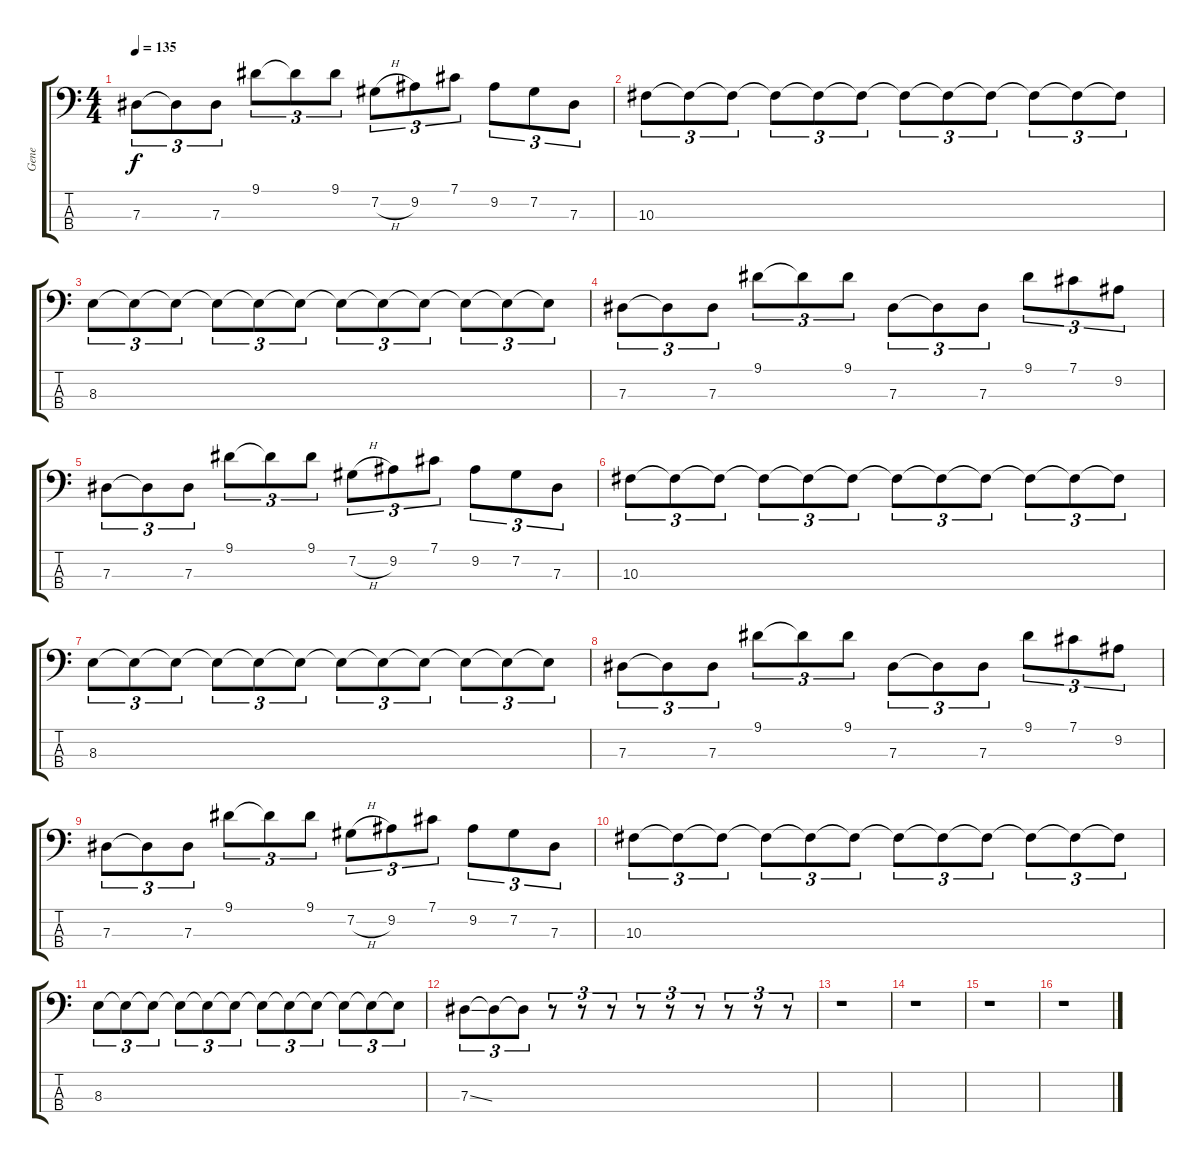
\track ("Gene" "Gene") {instrument electricbasspick}
\staff {score tabs}
\tuning (Gb2 Db2 Ab1 Eb1) {hide}
\ts (4 4)
\tempo 135
\clef f4
\ks c
7.3.8{tu (3 2) dy f} 7.3{t}.8{tu (3 2)} 7.3.8{tu (3 2)} 9.1.8{tu (3 2)} 9.1{t}.8{tu (3 2)} 9.1.8{tu (3 2)} 7.2{h}.8{tu (3 2)} 9.2.8{tu (3 2)} 7.1.8{tu (3 2)} 9.2.8{tu (3 2)} 7.2.8{tu (3 2)} 7.3.8{tu (3 2)} |
10.3.8{tu (3 2)} 10.3{t}.8{tu (3 2)} 10.3{t}.8{tu (3 2)} 10.3{t}.8{tu (3 2)} 10.3{t}.8{tu (3 2)} 10.3{t}.8{tu (3 2)} 10.3{t}.8{tu (3 2)} 10.3{t}.8{tu (3 2)} 10.3{t}.8{tu (3 2)} 10.3{t}.8{tu (3 2)} 10.3{t}.8{tu (3 2)} 10.3{t}.8{tu (3 2)} |
8.3.8{tu (3 2)} 8.3{t}.8{tu (3 2)} 8.3{t}.8{tu (3 2)} 8.3{t}.8{tu (3 2)} 8.3{t}.8{tu (3 2)} 8.3{t}.8{tu (3 2)} 8.3{t}.8{tu (3 2)} 8.3{t}.8{tu (3 2)} 8.3{t}.8{tu (3 2)} 8.3{t}.8{tu (3 2)} 8.3{t}.8{tu (3 2)} 8.3{t}.8{tu (3 2)} |
7.3.8{tu (3 2)} 7.3{t}.8{tu (3 2)} 7.3.8{tu (3 2)} 9.1.8{tu (3 2)} 9.1{t}.8{tu (3 2)} 9.1.8{tu (3 2)} 7.3.8{tu (3 2)} 7.3{t}.8{tu (3 2)} 7.3.8{tu (3 2)} 9.1.8{tu (3 2)} 7.1.8{tu (3 2)} 9.2.8{tu (3 2)} |
7.3.8{tu (3 2)} 7.3{t}.8{tu (3 2)} 7.3.8{tu (3 2)} 9.1.8{tu (3 2)} 9.1{t}.8{tu (3 2)} 9.1.8{tu (3 2)} 7.2{h}.8{tu (3 2)} 9.2.8{tu (3 2)} 7.1.8{tu (3 2)} 9.2.8{tu (3 2)} 7.2.8{tu (3 2)} 7.3.8{tu (3 2)} |
10.3.8{tu (3 2)} 10.3{t}.8{tu (3 2)} 10.3{t}.8{tu (3 2)} 10.3{t}.8{tu (3 2)} 10.3{t}.8{tu (3 2)} 10.3{t}.8{tu (3 2)} 10.3{t}.8{tu (3 2)} 10.3{t}.8{tu (3 2)} 10.3{t}.8{tu (3 2)} 10.3{t}.8{tu (3 2)} 10.3{t}.8{tu (3 2)} 10.3{t}.8{tu (3 2)} |
8.3.8{tu (3 2)} 8.3{t}.8{tu (3 2)} 8.3{t}.8{tu (3 2)} 8.3{t}.8{tu (3 2)} 8.3{t}.8{tu (3 2)} 8.3{t}.8{tu (3 2)} 8.3{t}.8{tu (3 2)} 8.3{t}.8{tu (3 2)} 8.3{t}.8{tu (3 2)} 8.3{t}.8{tu (3 2)} 8.3{t}.8{tu (3 2)} 8.3{t}.8{tu (3 2)} |
7.3.8{tu (3 2)} 7.3{t}.8{tu (3 2)} 7.3.8{tu (3 2)} 9.1.8{tu (3 2)} 9.1{t}.8{tu (3 2)} 9.1.8{tu (3 2)} 7.3.8{tu (3 2)} 7.3{t}.8{tu (3 2)} 7.3.8{tu (3 2)} 9.1.8{tu (3 2)} 7.1.8{tu (3 2)} 9.2.8{tu (3 2)} |
7.3.8{tu (3 2)} 7.3{t}.8{tu (3 2)} 7.3.8{tu (3 2)} 9.1.8{tu (3 2)} 9.1{t}.8{tu (3 2)} 9.1.8{tu (3 2)} 7.2{h}.8{tu (3 2)} 9.2.8{tu (3 2)} 7.1.8{tu (3 2)} 9.2.8{tu (3 2)} 7.2.8{tu (3 2)} 7.3.8{tu (3 2)} |
10.3.8{tu (3 2)} 10.3{t}.8{tu (3 2)} 10.3{t}.8{tu (3 2)} 10.3{t}.8{tu (3 2)} 10.3{t}.8{tu (3 2)} 10.3{t}.8{tu (3 2)} 10.3{t}.8{tu (3 2)} 10.3{t}.8{tu (3 2)} 10.3{t}.8{tu (3 2)} 10.3{t}.8{tu (3 2)} 10.3{t}.8{tu (3 2)} 10.3{t}.8{tu (3 2)} |
8.3.8{tu (3 2)} 8.3{t}.8{tu (3 2)} 8.3{t}.8{tu (3 2)} 8.3{t}.8{tu (3 2)} 8.3{t}.8{tu (3 2)} 8.3{t}.8{tu (3 2)} 8.3{t}.8{tu (3 2)} 8.3{t}.8{tu (3 2)} 8.3{t}.8{tu (3 2)} 8.3{t}.8{tu (3 2)} 8.3{t}.8{tu (3 2)} 8.3{t}.8{tu (3 2)} |
7.3{ss}.8{tu (3 2)} 7.3{t}.8{tu (3 2)} 7.3{t}.8{tu (3 2)} r.8{tu (3 2)} r.8{tu (3 2)} r.8{tu (3 2)} r.8{tu (3 2)} r.8{tu (3 2)} r.8{tu (3 2)} r.8{tu (3 2)} r.8{tu (3 2)} r.8{tu (3 2)} |
r.1 |
r.1 |
r.1 |
r.1
